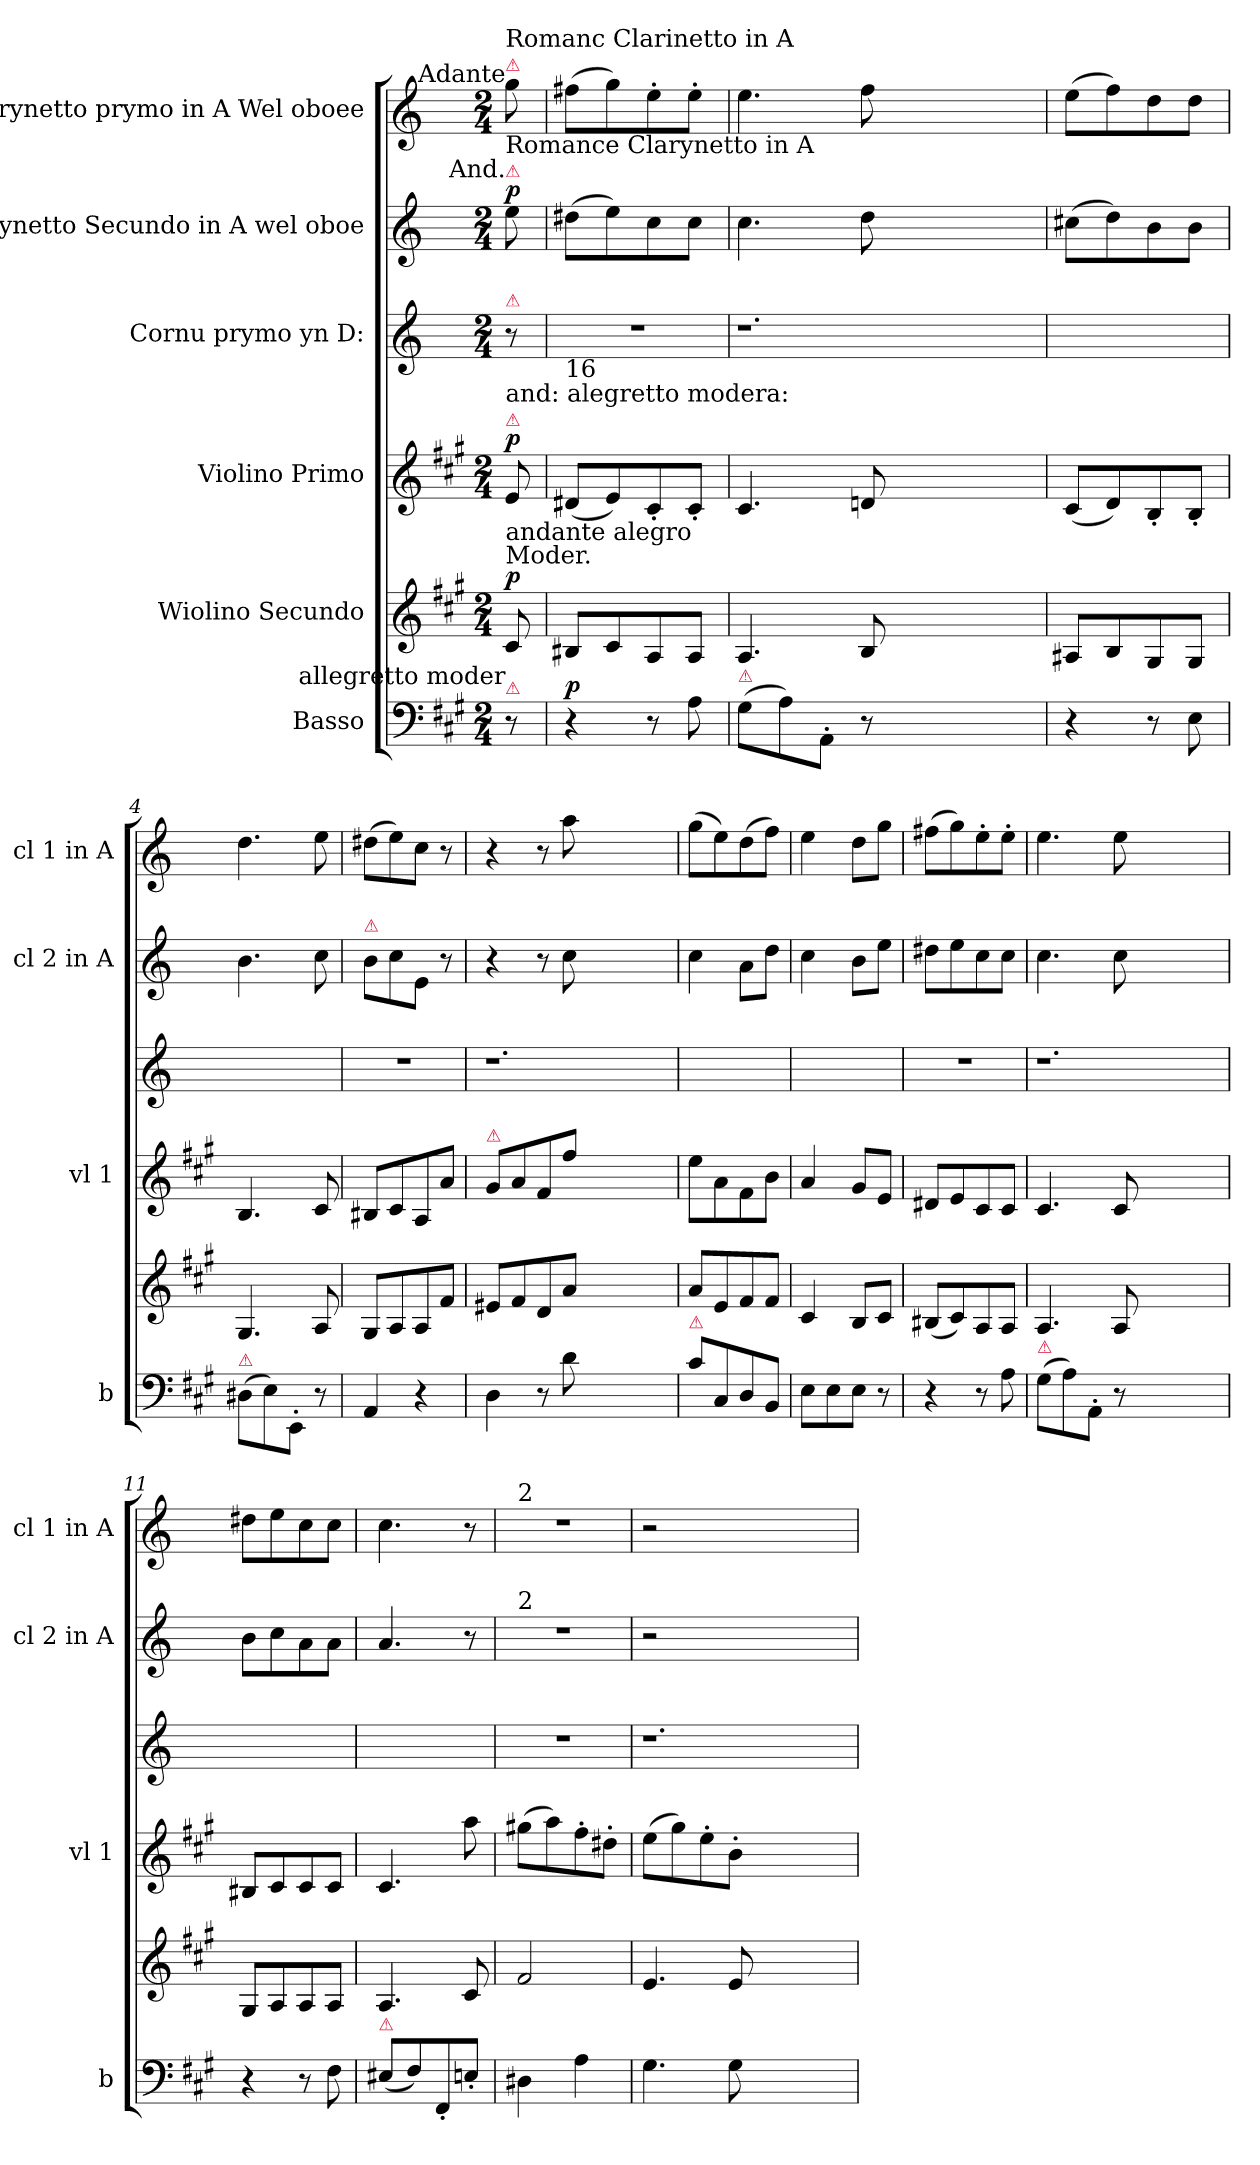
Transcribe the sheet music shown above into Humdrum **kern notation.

**kern	**dynam	**kern	**dynam	**kern	**dynam	**kern	**kern	**dynam	**kern
*part6	*part6	*part5	*part5	*part4	*part4	*part3	*part2	*part2	*part1
*staff6	*staff6	*staff5	*staff5	*staff4	*staff4	*staff3	*staff2	*staff2	*staff1
*I"Basso	*	*I"Wiolino Secundo	*	*I"Violino Primo	*	*I"Cornu prymo yn D:	*I"Clarynetto Secundo in A wel oboe	*	*I"Clarynetto prymo in A Wel oboee
*I'b	*	*	*	*I'vl 1	*	*	*I'cl 2 in A	*	*I'cl 1 in A
*clefF4	*	*clefG2	*	*clefG2	*	*clefG2	*clefG2	*	*clefG2
*	*	*	*	*	*	*ITrd6c10	*ITrd2c3	*	*ITrd2c3
*k[f#c#g#]	*	*k[f#c#g#]	*	*k[f#c#g#]	*	*k[f#c#]	*k[f#c#g#]	*	*k[f#c#g#]
*A:	*	*A:	*	*A:	*	*	*A:	*	*A:
*M2/4	*	*M2/4	*	*M2/4	*	*M2/4	*M2/4	*	*M2/4
=	=	=	=	=	=	=	=	=	=
!	!	!	!	!	!	!	!	!	!LO:TX:a:color=crimson:t=⚠
!	!	!	!	!	!	!	!	!	!LO:TX:a:rj:t=Adante
!	!	!	!	!	!	!	!	!	!LO:TX:a:t=Romanc Clarinetto in A
!	!	!	!	!	!	!	!LO:TX:a:color=crimson:t=⚠	!	!
!	!	!	!	!	!	!	!LO:TX:a:rj:t=And.	!	!
!	!	!	!	!	!	!	!LO:TX:a:t=Romance Clarynetto in A	!	!
!	!	!	!	!	!	!LO:TX:a:color=crimson:t=⚠	!	!	!
!	!	!	!	!LO:TX:a:color=crimson:t=⚠	!	!	!	!	!
!	!	!	!	!LO:TX:a:t=and&colon; alegretto modera&colon;	!	!	!	!	!
!	!	!LO:TX:a:t=andante alegro\nModer.	!	!	!	!	!	!	!
!LO:TX:a:color=crimson:t=⚠	!	!	!	!	!	!	!	!	!
!LO:TX:a:rj:t=allegretto moder	!	!	!	!	!	!	!	!	!
!	!	!	!LO:DY:a	!	!LO:DY:a	!	!	!LO:DY:a	!
8r	.	8c#/	p.	8e/	p	8r	8cc#\	p	8ee\
=1	=1	=1	=1	=1	=1	=1	=1	=1	=1
!	!	!	!	!	!	!LO:TX:b:t=16	!	!	!
!	!LO:DY:a	!	!	!	!	!	!	!	!
4r	p	8B#X/L	.	(8d#X/L	.	2r	(8b#X\L	.	(8dd#X\L
.	.	8c#/	.	8e/)	.	.	8cc#\)	.	8ee\)
8r	.	8A/	.	8c#'/	.	.	8a\	.	8cc#'\
8A\	.	8A/J	.	8c#'/J	.	.	8a\J	.	8cc#'\J
=2	=2	=2	=2	=2	=2	=2	=2	=2	=2
!LO:TX:a:color=crimson:t=⚠	!	!	!	!	!	!	!	!	!
(8G#\L	.	4.A/	.	4.c#/	.	1.r	4.a\	.	4.cc#\
8A\)	.	.	.	.	.	.	.	.	.
8AA'/J	.	.	.	.	.	.	.	.	.
8r	.	8B/	.	8dn/	.	.	8b\	.	8dd\
1ryy	.	1ryy	.	1ryy	.	.	1ryy	.	1ryy
=3	=3	=3	=3	=3	=3	=3	=3	=3	=3
4r	.	8A#X/L	.	(8c#/L	.	2ryy	(8a#X\L	.	(8cc#\L
.	.	8B/	.	8d/)	.	.	8b\)	.	8dd\)
8r	.	8G#/	.	8B'/	.	.	8g#\	.	8b\
8E\	.	8G#/J	.	8B'/J	.	.	8g#\J	.	8b\J
=4	=4	=4	=4	=4	=4	=4	=4	=4	=4
!LO:TX:a:color=crimson:t=⚠	!	!	!	!	!	!	!	!	!
(8D#X\L	.	4.G#/	.	4.B/	.	2ryy	4.g#\	.	4.b\
8E\)	.	.	.	.	.	.	.	.	.
8EE'</J	.	.	.	.	.	.	.	.	.
8r	.	8A/	.	8c#/	.	.	8a\	.	8cc#\
=5	=5	=5	=5	=5	=5	=5	=5	=5	=5
!	!	!	!	!	!	!	!LO:TX:a:color=crimson:t=⚠	!	!
4AA/	.	8G#/L	.	8B#X/L	.	2r	8g#\L	.	(8b#X\L
.	.	8A/	.	8c#/	.	.	8a\	.	8cc#\)
4r	.	8A/	.	8A/	.	.	8c#/J	.	8a\J
.	.	8f#/J	.	8a/J	.	.	8r	.	8r
=6	=6	=6	=6	=6	=6	=6	=6	=6	=6
!	!	!	!	!LO:TX:a:color=crimson:t=⚠	!	!	!	!	!
4D\	.	8e#X/L	.	8g#/L	.	1.r	4r	.	4r
.	.	8f#/	.	8a/	.	.	.	.	.
8r	.	8d/	.	8f#/	.	.	8r	.	8r
8d\	.	8a/J	.	8ff#\J	.	.	8a\	.	8ff#\
1ryy	.	1ryy	.	1ryy	.	.	1ryy	.	1ryy
=7	=7	=7	=7	=7	=7	=7	=7	=7	=7
!LO:TX:a:color=crimson:t=⚠	!	!	!	!	!	!	!	!	!
8c#\L	.	8a/L	.	8ee\L	.	2ryy	4a\	.	(8ee\L
8C#/	.	8e/	.	8a\	.	.	.	.	8cc#\)
8D/	.	8f#/	.	8f#\	.	.	8f#\L	.	(8b\
8BB/J	.	8f#/J	.	8b\J	.	.	8b\J	.	8dd\J)
=8	=8	=8	=8	=8	=8	=8	=8	=8	=8
8E\L	.	4c#/	.	4a/	.	2ryy	4a\	.	4cc#\
8E\	.	.	.	.	.	.	.	.	.
8E\J	.	8B/L	.	8g#/L	.	.	8g#\L	.	8b\L
8r	.	8c#/J	.	8e/J	.	.	8cc#\J	.	8ee\J
=9	=9	=9	=9	=9	=9	=9	=9	=9	=9
4r	.	(8B#X/L	.	8d#X/L	.	2r	8b#X\L	.	(8dd#X\L
.	.	8c#/)	.	8e/	.	.	8cc#\	.	8ee\)
8r	.	8A/	.	8c#/	.	.	8a\	.	8cc#'\
8A\	.	8A/J	.	8c#/J	.	.	8a\J	.	8cc#'\J
=10	=10	=10	=10	=10	=10	=10	=10	=10	=10
!LO:TX:a:color=crimson:t=⚠	!	!	!	!	!	!	!	!	!
(8G#\L	.	4.A/	.	4.c#/	.	1.r	4.a\	.	4.cc#\
8A\)	.	.	.	.	.	.	.	.	.
8AA'/J	.	.	.	.	.	.	.	.	.
8r	.	8A/	.	8c#/	.	.	8a\	.	8cc#\
1ryy	.	1ryy	.	1ryy	.	.	1ryy	.	1ryy
=11	=11	=11	=11	=11	=11	=11	=11	=11	=11
4r	.	8G#/L	.	8B#X/L	.	2ryy	8g#\L	.	8b#X\L
.	.	8A/	.	8c#/	.	.	8a\	.	8cc#\
8r	.	8A/	.	8c#/	.	.	8f#\	.	8a\
8F#\	.	8A/J	.	8c#/J	.	.	8f#\J	.	8a\J
=12	=12	=12	=12	=12	=12	=12	=12	=12	=12
!LO:TX:a:color=crimson:t=⚠	!	!	!	!	!	!	!	!	!
(8E#X/L	.	4.A/	.	4.c#/	.	2ryy	4.f#/	.	4.a\
8F#/)	.	.	.	.	.	.	.	.	.
8FF#'/	.	.	.	.	.	.	.	.	.
8En'>\J	.	8c#/	.	8aa\	.	.	8r	.	8r
=13	=13	=13	=13	=13	=13	=13	=13	=13	=13
!	!	!	!	!	!	!	!	!	!LO:TX:a:t=2
!	!	!	!	!	!	!	!LO:TX:a:t=2	!	!
4D#X\	.	2f#/	.	(8gg#X\L	.	2r	2r	.	2r
.	.	.	.	8aa\)	.	.	.	.	.
4A\	.	.	.	8ff#'\	.	.	.	.	.
.	.	.	.	8dd#X'\J	.	.	.	.	.
=14	=14	=14	=14	=14	=14	=14	=14	=14	=14
4.G#\	.	4.e/	.	(8ee\L	.	1.r	2r	.	2r
.	.	.	.	8gg#\)	.	.	.	.	.
.	.	.	.	8ee'\	.	.	.	.	.
8G#\	.	8e/	.	8b'\J	.	.	.	.	.
1ryy	.	1ryy	.	1ryy	.	.	1ryy	.	1ryy
=	=	=	=	=	=	=	=	=	=
*-	*-	*-	*-	*-	*-	*-	*-	*-	*-
